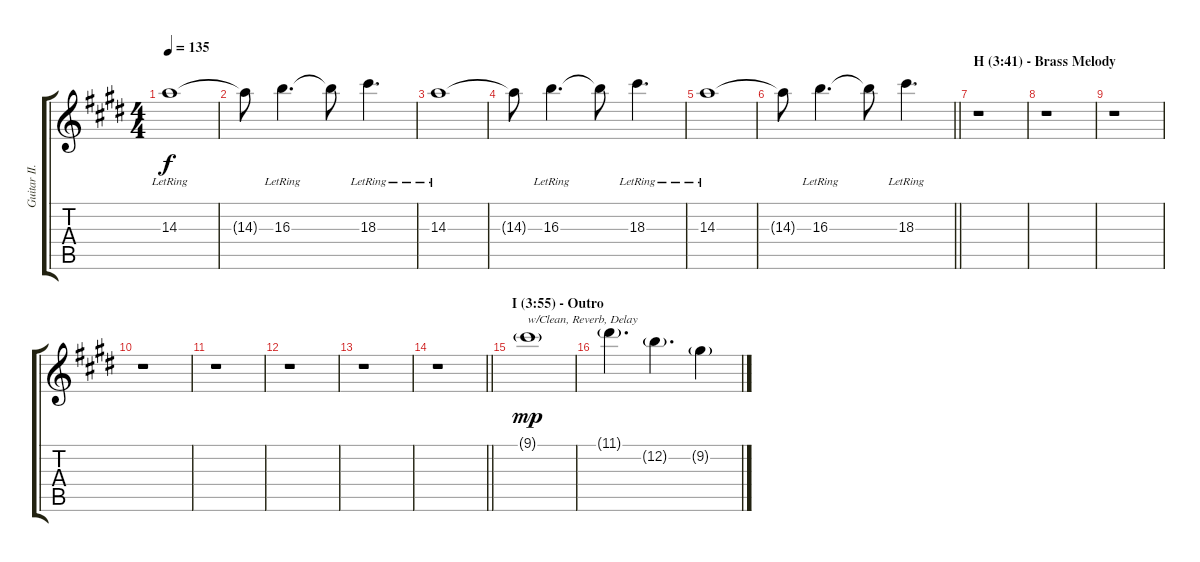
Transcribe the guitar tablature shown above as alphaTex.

\track ("Guitar II." "Guitar II.") {instrument electricguitarjazz}
\staff {score tabs}
\tuning (E4 B3 G3 D3 A2 E2) {hide}
\ts (4 4)
\tempo 135
\clef g2
\ks c#minor
14.3{lr}.1{dy f} |
14.3{t}.8 16.3{lr}.4{d} 16.3{t}.8 18.3{lr}.4{d} |
14.3{lr}.1 |
14.3{t}.8 16.3{lr}.4{d} 16.3{t}.8 18.3{lr}.4{d} |
14.3{lr}.1 |
\barLineRight lightlight
14.3{t}.8 16.3{lr}.4{d} 16.3{t}.8 18.3{lr}.4{d} |
\section ("" "H (3:41) - Brass Melody")
r.1 |
r.1 |
r.1 |
r.1 |
r.1 |
r.1 |
r.1 |
\barLineRight lightlight
r.1 |
\section ("" "I (3:55) - Outro")
9.1{g}.1{txt "w/Clean, Reverb, Delay" dy mp instrument electricguitarjazz} |
11.1{g}.4{d} 12.2{g}.4{d} 9.2{g}.4
